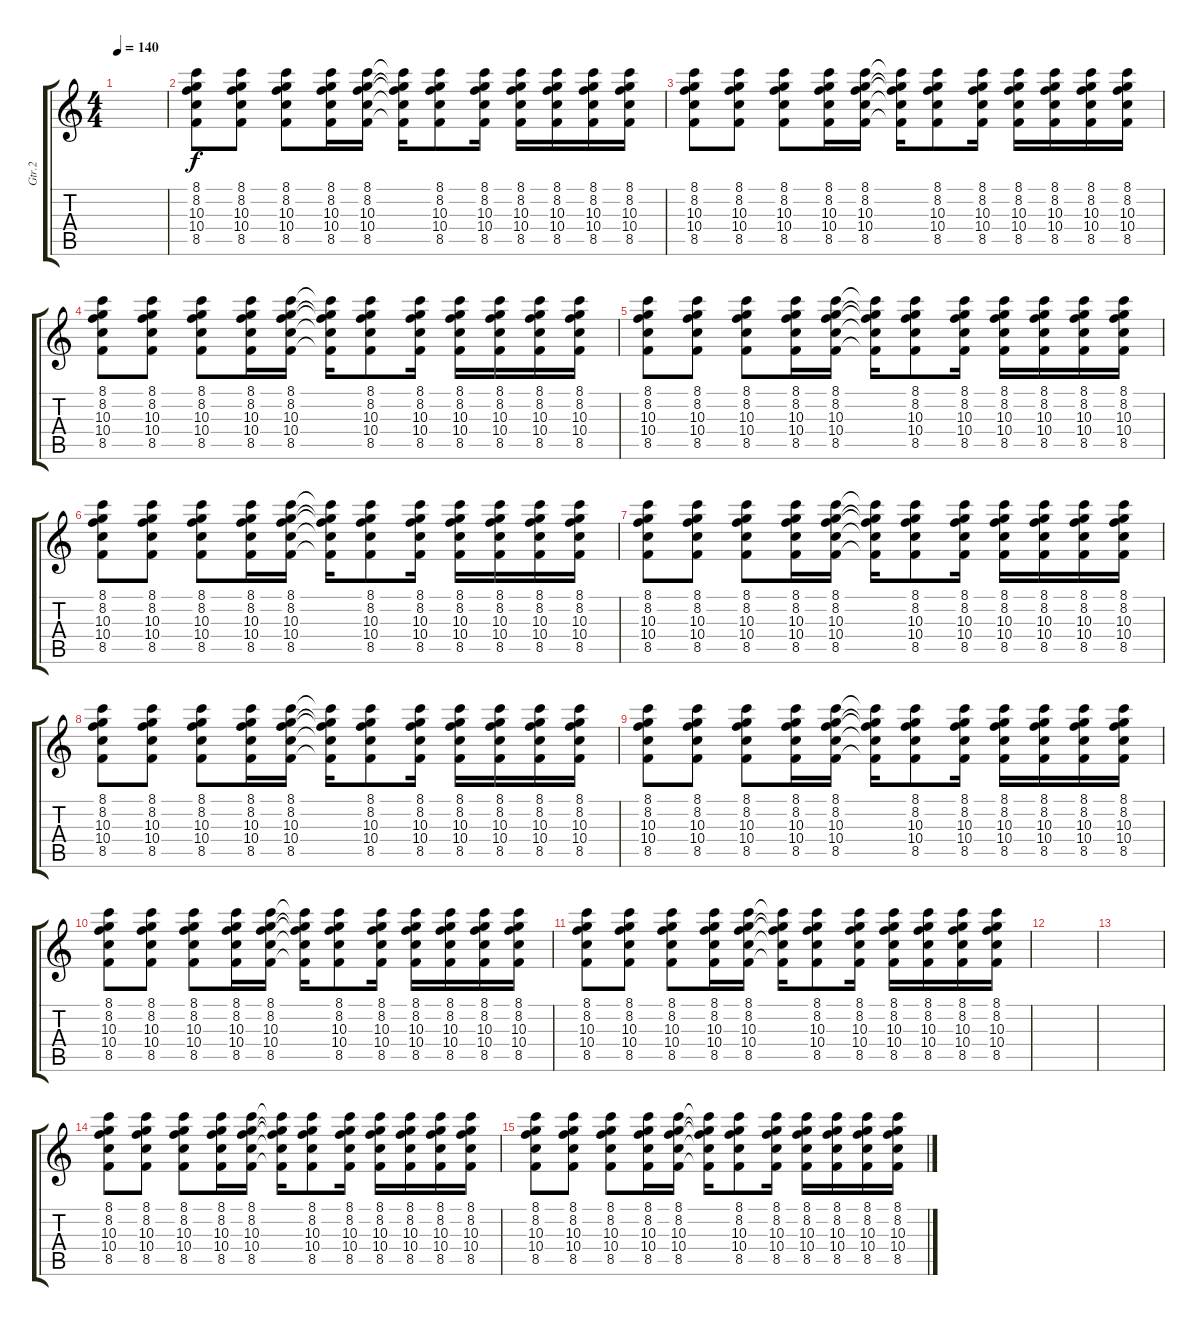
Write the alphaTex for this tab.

\track ("Gtr.2" "Gtr.2") {instrument electricguitarclean}
\staff {score tabs}
\tuning (E4 B3 G3 D3 A2 D2) {hide}
\ts (4 4)
\tempo 140
\clef g2
\ks c
|
(8.1 8.2 10.3 10.4 8.5).8 (8.1 8.2 10.3 10.4 8.5).8 (8.1 8.2 10.3 10.4 8.5).8 (8.1 8.2 10.3 10.4 8.5).16 (8.1 8.2 10.3 10.4 8.5).16 (8.1{t} 8.2{t} 10.3{t} 10.4{t} 8.5{t}).16 (8.1 8.2 10.3 10.4 8.5).8 (8.1 8.2 10.3 10.4 8.5).16 (8.1 8.2 10.3 10.4 8.5).16 (8.1 8.2 10.3 10.4 8.5).16 (8.1 8.2 10.3 10.4 8.5).16 (8.1 8.2 10.3 10.4 8.5).16 |
(8.1 8.2 10.3 10.4 8.5).8 (8.1 8.2 10.3 10.4 8.5).8 (8.1 8.2 10.3 10.4 8.5).8 (8.1 8.2 10.3 10.4 8.5).16 (8.1 8.2 10.3 10.4 8.5).16 (8.1{t} 8.2{t} 10.3{t} 10.4{t} 8.5{t}).16 (8.1 8.2 10.3 10.4 8.5).8 (8.1 8.2 10.3 10.4 8.5).16 (8.1 8.2 10.3 10.4 8.5).16 (8.1 8.2 10.3 10.4 8.5).16 (8.1 8.2 10.3 10.4 8.5).16 (8.1 8.2 10.3 10.4 8.5).16 |
(8.1 8.2 10.3 10.4 8.5).8 (8.1 8.2 10.3 10.4 8.5).8 (8.1 8.2 10.3 10.4 8.5).8 (8.1 8.2 10.3 10.4 8.5).16 (8.1 8.2 10.3 10.4 8.5).16 (8.1{t} 8.2{t} 10.3{t} 10.4{t} 8.5{t}).16 (8.1 8.2 10.3 10.4 8.5).8 (8.1 8.2 10.3 10.4 8.5).16 (8.1 8.2 10.3 10.4 8.5).16 (8.1 8.2 10.3 10.4 8.5).16 (8.1 8.2 10.3 10.4 8.5).16 (8.1 8.2 10.3 10.4 8.5).16 |
(8.1 8.2 10.3 10.4 8.5).8 (8.1 8.2 10.3 10.4 8.5).8 (8.1 8.2 10.3 10.4 8.5).8 (8.1 8.2 10.3 10.4 8.5).16 (8.1 8.2 10.3 10.4 8.5).16 (8.1{t} 8.2{t} 10.3{t} 10.4{t} 8.5{t}).16 (8.1 8.2 10.3 10.4 8.5).8 (8.1 8.2 10.3 10.4 8.5).16 (8.1 8.2 10.3 10.4 8.5).16 (8.1 8.2 10.3 10.4 8.5).16 (8.1 8.2 10.3 10.4 8.5).16 (8.1 8.2 10.3 10.4 8.5).16 |
(8.1 8.2 10.3 10.4 8.5).8 (8.1 8.2 10.3 10.4 8.5).8 (8.1 8.2 10.3 10.4 8.5).8 (8.1 8.2 10.3 10.4 8.5).16 (8.1 8.2 10.3 10.4 8.5).16 (8.1{t} 8.2{t} 10.3{t} 10.4{t} 8.5{t}).16 (8.1 8.2 10.3 10.4 8.5).8 (8.1 8.2 10.3 10.4 8.5).16 (8.1 8.2 10.3 10.4 8.5).16 (8.1 8.2 10.3 10.4 8.5).16 (8.1 8.2 10.3 10.4 8.5).16 (8.1 8.2 10.3 10.4 8.5).16 |
(8.1 8.2 10.3 10.4 8.5).8 (8.1 8.2 10.3 10.4 8.5).8 (8.1 8.2 10.3 10.4 8.5).8 (8.1 8.2 10.3 10.4 8.5).16 (8.1 8.2 10.3 10.4 8.5).16 (8.1{t} 8.2{t} 10.3{t} 10.4{t} 8.5{t}).16 (8.1 8.2 10.3 10.4 8.5).8 (8.1 8.2 10.3 10.4 8.5).16 (8.1 8.2 10.3 10.4 8.5).16 (8.1 8.2 10.3 10.4 8.5).16 (8.1 8.2 10.3 10.4 8.5).16 (8.1 8.2 10.3 10.4 8.5).16 |
(8.1 8.2 10.3 10.4 8.5).8 (8.1 8.2 10.3 10.4 8.5).8 (8.1 8.2 10.3 10.4 8.5).8 (8.1 8.2 10.3 10.4 8.5).16 (8.1 8.2 10.3 10.4 8.5).16 (8.1{t} 8.2{t} 10.3{t} 10.4{t} 8.5{t}).16 (8.1 8.2 10.3 10.4 8.5).8 (8.1 8.2 10.3 10.4 8.5).16 (8.1 8.2 10.3 10.4 8.5).16 (8.1 8.2 10.3 10.4 8.5).16 (8.1 8.2 10.3 10.4 8.5).16 (8.1 8.2 10.3 10.4 8.5).16 |
(8.1 8.2 10.3 10.4 8.5).8 (8.1 8.2 10.3 10.4 8.5).8 (8.1 8.2 10.3 10.4 8.5).8 (8.1 8.2 10.3 10.4 8.5).16 (8.1 8.2 10.3 10.4 8.5).16 (8.1{t} 8.2{t} 10.3{t} 10.4{t} 8.5{t}).16 (8.1 8.2 10.3 10.4 8.5).8 (8.1 8.2 10.3 10.4 8.5).16 (8.1 8.2 10.3 10.4 8.5).16 (8.1 8.2 10.3 10.4 8.5).16 (8.1 8.2 10.3 10.4 8.5).16 (8.1 8.2 10.3 10.4 8.5).16 |
(8.1 8.2 10.3 10.4 8.5).8 (8.1 8.2 10.3 10.4 8.5).8 (8.1 8.2 10.3 10.4 8.5).8 (8.1 8.2 10.3 10.4 8.5).16 (8.1 8.2 10.3 10.4 8.5).16 (8.1{t} 8.2{t} 10.3{t} 10.4{t} 8.5{t}).16 (8.1 8.2 10.3 10.4 8.5).8 (8.1 8.2 10.3 10.4 8.5).16 (8.1 8.2 10.3 10.4 8.5).16 (8.1 8.2 10.3 10.4 8.5).16 (8.1 8.2 10.3 10.4 8.5).16 (8.1 8.2 10.3 10.4 8.5).16 |
(8.1 8.2 10.3 10.4 8.5).8 (8.1 8.2 10.3 10.4 8.5).8 (8.1 8.2 10.3 10.4 8.5).8 (8.1 8.2 10.3 10.4 8.5).16 (8.1 8.2 10.3 10.4 8.5).16 (8.1{t} 8.2{t} 10.3{t} 10.4{t} 8.5{t}).16 (8.1 8.2 10.3 10.4 8.5).8 (8.1 8.2 10.3 10.4 8.5).16 (8.1 8.2 10.3 10.4 8.5).16 (8.1 8.2 10.3 10.4 8.5).16 (8.1 8.2 10.3 10.4 8.5).16 (8.1 8.2 10.3 10.4 8.5).16 |
|
|
(8.1 8.2 10.3 10.4 8.5).8 (8.1 8.2 10.3 10.4 8.5).8 (8.1 8.2 10.3 10.4 8.5).8 (8.1 8.2 10.3 10.4 8.5).16 (8.1 8.2 10.3 10.4 8.5).16 (8.1{t} 8.2{t} 10.3{t} 10.4{t} 8.5{t}).16 (8.1 8.2 10.3 10.4 8.5).8 (8.1 8.2 10.3 10.4 8.5).16 (8.1 8.2 10.3 10.4 8.5).16 (8.1 8.2 10.3 10.4 8.5).16 (8.1 8.2 10.3 10.4 8.5).16 (8.1 8.2 10.3 10.4 8.5).16 |
(8.1 8.2 10.3 10.4 8.5).8 (8.1 8.2 10.3 10.4 8.5).8 (8.1 8.2 10.3 10.4 8.5).8 (8.1 8.2 10.3 10.4 8.5).16 (8.1 8.2 10.3 10.4 8.5).16 (8.1{t} 8.2{t} 10.3{t} 10.4{t} 8.5{t}).16 (8.1 8.2 10.3 10.4 8.5).8 (8.1 8.2 10.3 10.4 8.5).16 (8.1 8.2 10.3 10.4 8.5).16 (8.1 8.2 10.3 10.4 8.5).16 (8.1 8.2 10.3 10.4 8.5).16 (8.1 8.2 10.3 10.4 8.5).16
